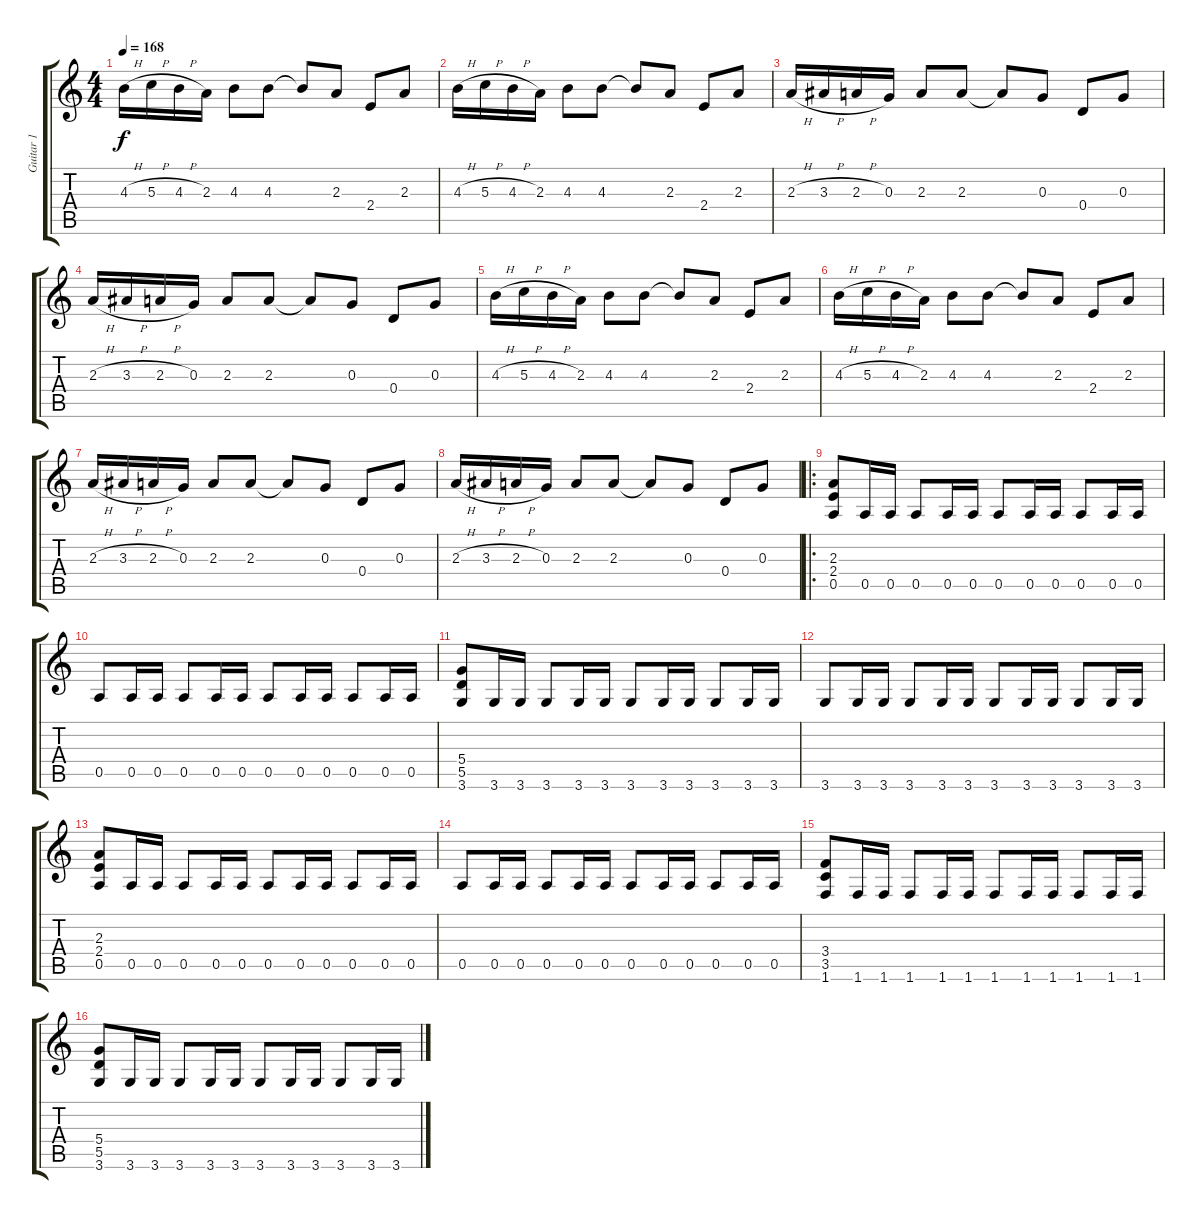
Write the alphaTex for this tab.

\track ("Guitar 1" "Guitar 1") {instrument distortionguitar}
\staff {score tabs}
\tuning (E4 B3 G3 D3 A2 E2) {hide}
\ts (4 4)
\tempo 168
\clef g2
\ks c
4.3{h}.16{dy f} 5.3{h}.16 4.3{h}.16 2.3.16 4.3.8 4.3.8 4.3{t}.8 2.3.8 2.4.8 2.3.8 |
4.3{h}.16 5.3{h}.16 4.3{h}.16 2.3.16 4.3.8 4.3.8 4.3{t}.8 2.3.8 2.4.8 2.3.8 |
2.3{h}.16 3.3{h}.16 2.3{h}.16 0.3.16 2.3.8 2.3.8 2.3{t}.8 0.3.8 0.4.8 0.3.8 |
2.3{h}.16 3.3{h}.16 2.3{h}.16 0.3.16 2.3.8 2.3.8 2.3{t}.8 0.3.8 0.4.8 0.3.8 |
4.3{h}.16 5.3{h}.16 4.3{h}.16 2.3.16 4.3.8 4.3.8 4.3{t}.8 2.3.8 2.4.8 2.3.8 |
4.3{h}.16 5.3{h}.16 4.3{h}.16 2.3.16 4.3.8 4.3.8 4.3{t}.8 2.3.8 2.4.8 2.3.8 |
2.3{h}.16 3.3{h}.16 2.3{h}.16 0.3.16 2.3.8 2.3.8 2.3{t}.8 0.3.8 0.4.8 0.3.8 |
2.3{h}.16 3.3{h}.16 2.3{h}.16 0.3.16 2.3.8 2.3.8 2.3{t}.8 0.3.8 0.4.8 0.3.8 |
\ro
(2.3 2.4 0.5).8 0.5.16 0.5.16 0.5.8 0.5.16 0.5.16 0.5.8 0.5.16 0.5.16 0.5.8 0.5.16 0.5.16 |
0.5.8 0.5.16 0.5.16 0.5.8 0.5.16 0.5.16 0.5.8 0.5.16 0.5.16 0.5.8 0.5.16 0.5.16 |
(5.4 5.5 3.6).8 3.6.16 3.6.16 3.6.8 3.6.16 3.6.16 3.6.8 3.6.16 3.6.16 3.6.8 3.6.16 3.6.16 |
3.6.8 3.6.16 3.6.16 3.6.8 3.6.16 3.6.16 3.6.8 3.6.16 3.6.16 3.6.8 3.6.16 3.6.16 |
(2.3 2.4 0.5).8 0.5.16 0.5.16 0.5.8 0.5.16 0.5.16 0.5.8 0.5.16 0.5.16 0.5.8 0.5.16 0.5.16 |
0.5.8 0.5.16 0.5.16 0.5.8 0.5.16 0.5.16 0.5.8 0.5.16 0.5.16 0.5.8 0.5.16 0.5.16 |
(3.4 3.5 1.6).8 1.6.16 1.6.16 1.6.8 1.6.16 1.6.16 1.6.8 1.6.16 1.6.16 1.6.8 1.6.16 1.6.16 |
(5.4 5.5 3.6).8 3.6.16 3.6.16 3.6.8 3.6.16 3.6.16 3.6.8 3.6.16 3.6.16 3.6.8 3.6.16 3.6.16
